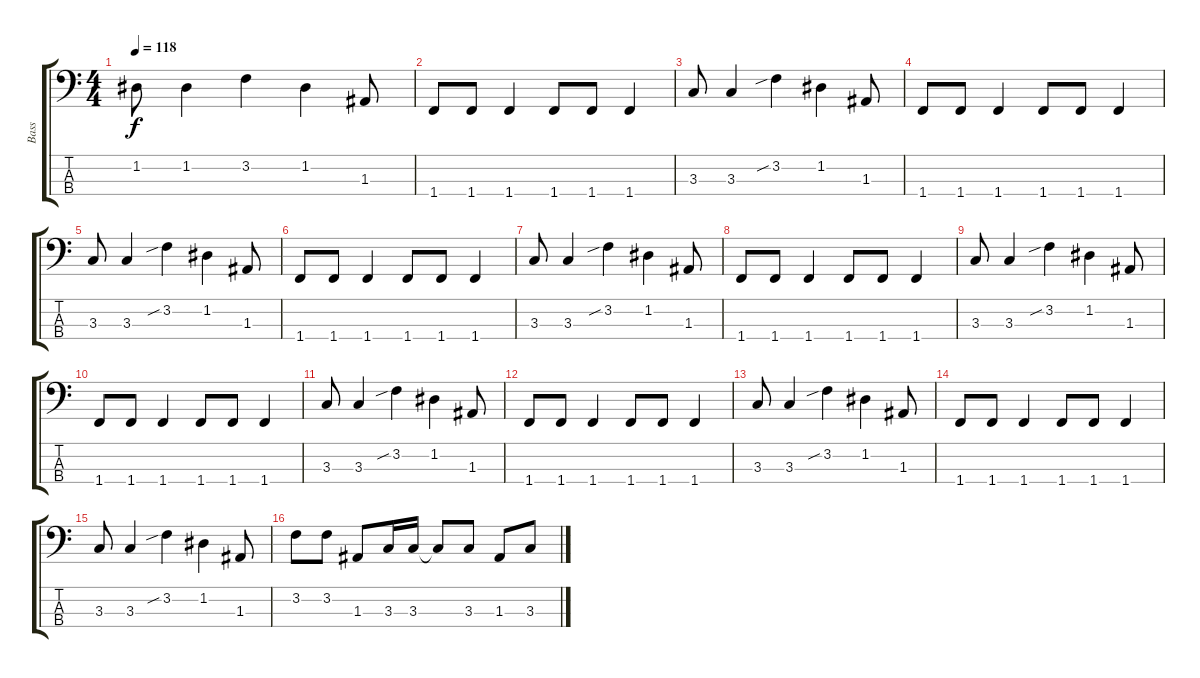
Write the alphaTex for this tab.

\track ("Bass" "Bass") {instrument electricbasspick}
\staff {score tabs}
\tuning (G2 D2 A1 E1) {hide}
\ts (4 4)
\tempo 118
\clef f4
\ks c
1.2.8{dy f} 1.2.4 3.2.4 1.2.4 1.3.8 |
1.4.8 1.4.8 1.4.4 1.4.8 1.4.8 1.4.4 |
3.3.8 3.3.4 3.2{sib}.4 1.2.4 1.3.8 |
1.4.8 1.4.8 1.4.4 1.4.8 1.4.8 1.4.4 |
3.3.8 3.3.4 3.2{sib}.4 1.2.4 1.3.8 |
1.4.8 1.4.8 1.4.4 1.4.8 1.4.8 1.4.4 |
3.3.8 3.3.4 3.2{sib}.4 1.2.4 1.3.8 |
1.4.8 1.4.8 1.4.4 1.4.8 1.4.8 1.4.4 |
3.3.8 3.3.4 3.2{sib}.4 1.2.4 1.3.8 |
1.4.8 1.4.8 1.4.4 1.4.8 1.4.8 1.4.4 |
3.3.8 3.3.4 3.2{sib}.4 1.2.4 1.3.8 |
1.4.8 1.4.8 1.4.4 1.4.8 1.4.8 1.4.4 |
3.3.8 3.3.4 3.2{sib}.4 1.2.4 1.3.8 |
1.4.8 1.4.8 1.4.4 1.4.8 1.4.8 1.4.4 |
3.3.8 3.3.4 3.2{sib}.4 1.2.4 1.3.8 |
3.2.8 3.2.8 1.3.8 3.3.16 3.3.16 3.3{t}.8 3.3.8 1.3.8 3.3.8
